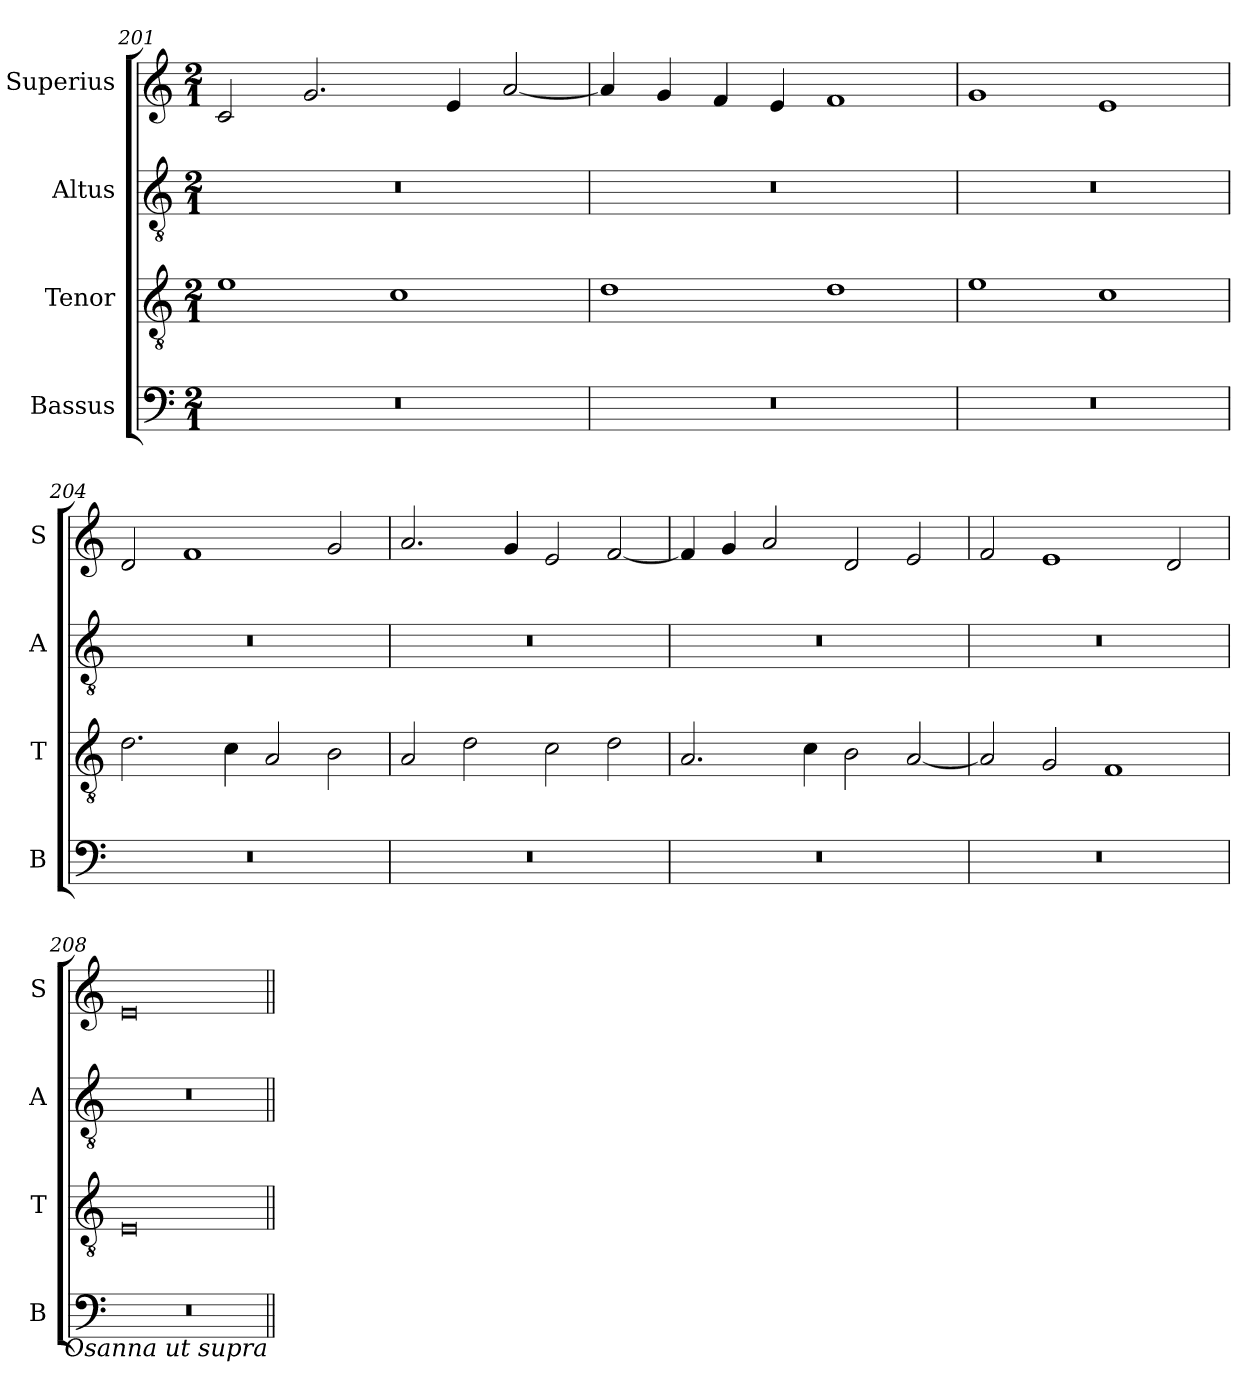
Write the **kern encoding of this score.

**kern	**kern	**kern	**kern
*part4	*part3	*part2	*part1
*staff4	*staff3	*staff2	*staff1
*I"Bassus	*I"Tenor	*I"Altus	*I"Superius
*I'B	*I'T	*I'A	*I'S
*clefF4	*clefGv2	*clefGv2	*clefG2
*k[]	*k[]	*k[]	*k[]
*M2/1	*M2/1	*M2/1	*M2/1
=201	=201	=201	=201
0r	1e	0r	2c/
.	.	.	2.g/
.	1c	.	.
.	.	.	4e/
.	.	.	[2a/
=202	=202	=202	=202
0r	1d	0r	4a/]
.	.	.	4g/
.	.	.	4f/
.	.	.	4e/
.	1d	.	1f
=203	=203	=203	=203
0r	1e	0r	1g
.	1c	.	1e
=204	=204	=204	=204
0r	2.d\	0r	2d/
.	.	.	1f
.	4c\	.	.
.	2A/	.	.
.	2B\	.	2g/
=205	=205	=205	=205
0r	2A/	0r	2.a/
.	2d\	.	.
.	.	.	4g/
.	2c\	.	2e/
.	2d\	.	[2f/
=206	=206	=206	=206
0r	2.A/	0r	4f/]
.	.	.	4g/
.	.	.	2a/
.	4c\	.	.
.	2B\	.	2d/
.	[2A/	.	2e/
=207	=207	=207	=207
0r	2A/]	0r	2f/
.	2G/	.	1e
.	1F	.	.
.	.	.	2d/
=208	=208	=208	=208
0r	0E	0r	0e
!LO:TX:b:i:rj:t=Osanna ut supra	!	!	!
=||	=||	=||	=||
*-	*-	*-	*-
